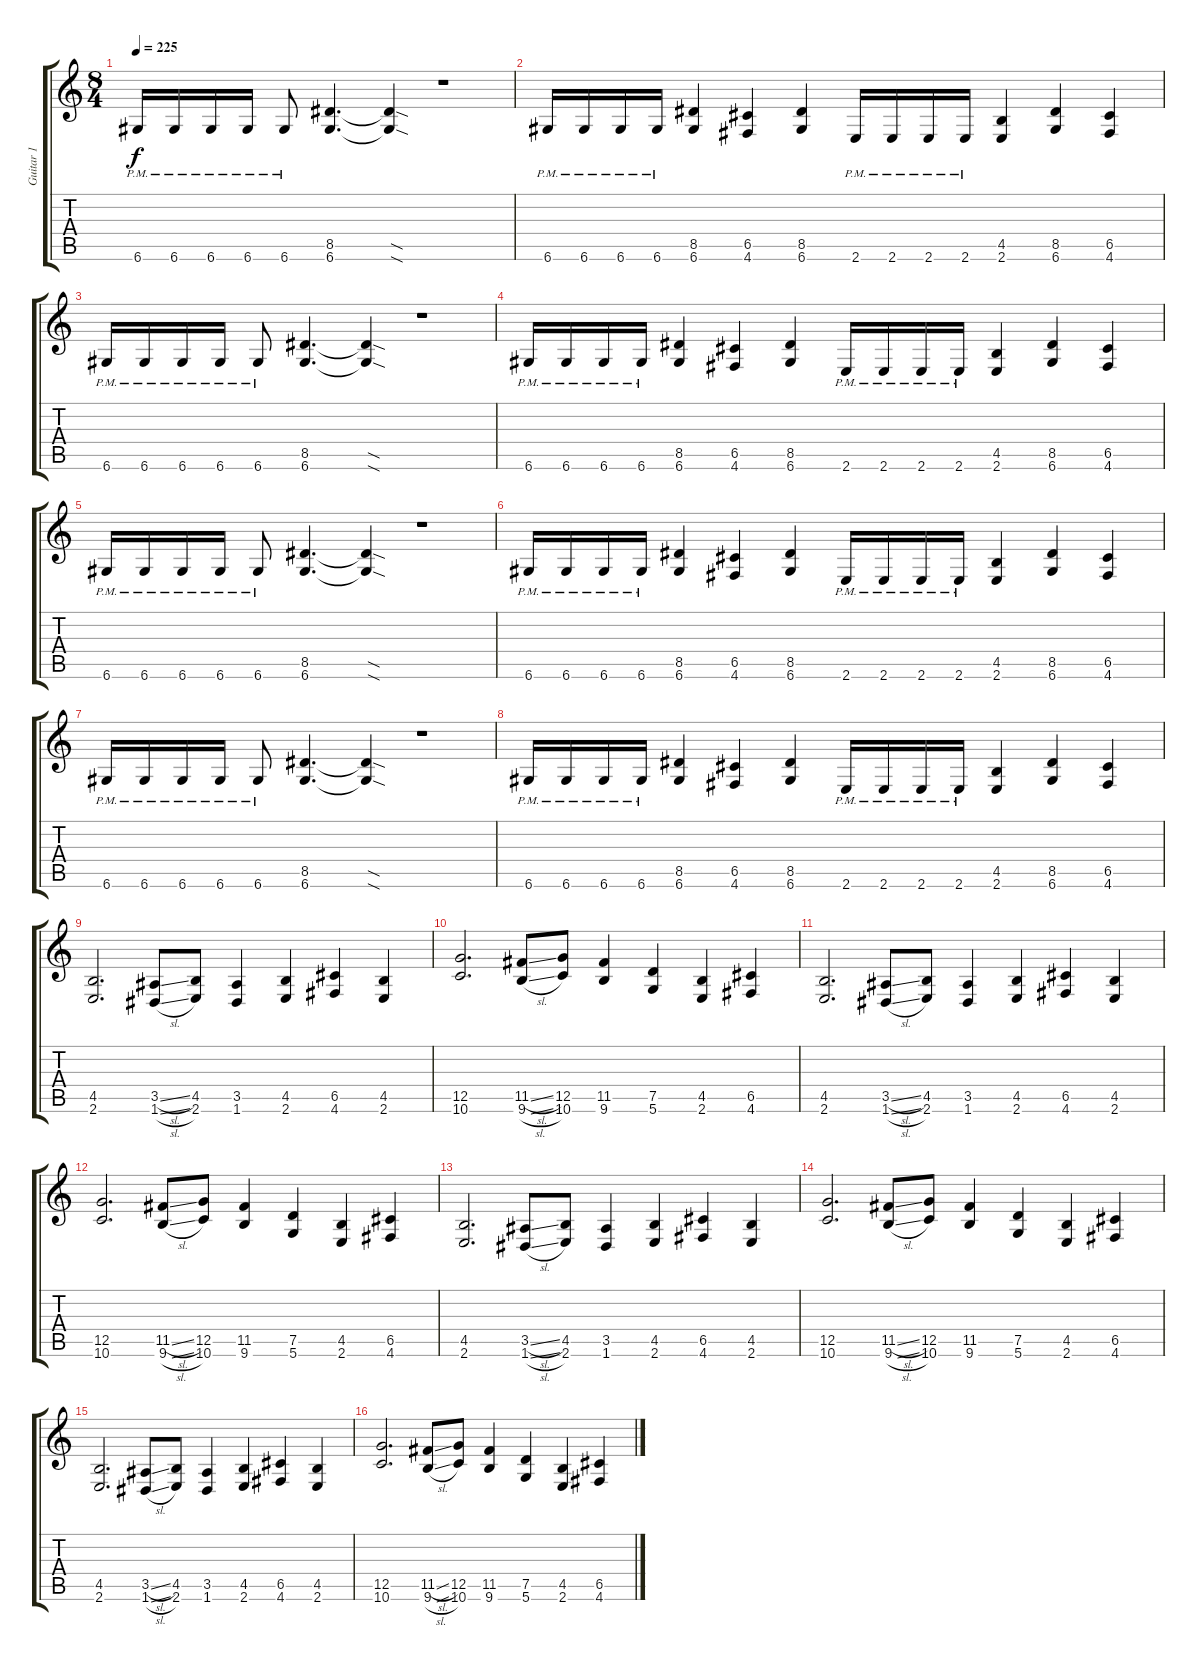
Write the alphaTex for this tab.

\track ("Guitar 1" "Guitar 1") {instrument distortionguitar}
\staff {score tabs}
\tuning (D4 A3 F3 C3 G2 D2) {hide}
\ts (8 4)
\tempo 225
\clef g2
\ks c
6.6{pm}.16{dy f} 6.6{pm}.16 6.6{pm}.16 6.6{pm}.16 6.6{pm}.8 (8.5 6.6).4{d} (8.5{sod t} 6.6{sod t}).4 r.1 |
6.6{pm}.16 6.6{pm}.16 6.6{pm}.16 6.6{pm}.16 (8.5 6.6).4 (6.5 4.6).4 (8.5 6.6).4 2.6{pm}.16 2.6{pm}.16 2.6{pm}.16 2.6{pm}.16 (4.5 2.6).4 (8.5 6.6).4 (6.5 4.6).4 |
6.6{pm}.16 6.6{pm}.16 6.6{pm}.16 6.6{pm}.16 6.6{pm}.8 (8.5 6.6).4{d} (8.5{sod t} 6.6{sod t}).4 r.1 |
6.6{pm}.16 6.6{pm}.16 6.6{pm}.16 6.6{pm}.16 (8.5 6.6).4 (6.5 4.6).4 (8.5 6.6).4 2.6{pm}.16 2.6{pm}.16 2.6{pm}.16 2.6{pm}.16 (4.5 2.6).4 (8.5 6.6).4 (6.5 4.6).4 |
6.6{pm}.16 6.6{pm}.16 6.6{pm}.16 6.6{pm}.16 6.6{pm}.8 (8.5 6.6).4{d} (8.5{sod t} 6.6{sod t}).4 r.1 |
6.6{pm}.16 6.6{pm}.16 6.6{pm}.16 6.6{pm}.16 (8.5 6.6).4 (6.5 4.6).4 (8.5 6.6).4 2.6{pm}.16 2.6{pm}.16 2.6{pm}.16 2.6{pm}.16 (4.5 2.6).4 (8.5 6.6).4 (6.5 4.6).4 |
6.6{pm}.16 6.6{pm}.16 6.6{pm}.16 6.6{pm}.16 6.6{pm}.8 (8.5 6.6).4{d} (8.5{sod t} 6.6{sod t}).4 r.1 |
6.6{pm}.16 6.6{pm}.16 6.6{pm}.16 6.6{pm}.16 (8.5 6.6).4 (6.5 4.6).4 (8.5 6.6).4 2.6{pm}.16 2.6{pm}.16 2.6{pm}.16 2.6{pm}.16 (4.5 2.6).4 (8.5 6.6).4 (6.5 4.6).4 |
(4.5 2.6).2{d} (3.5{sl} 1.6{sl}).8 (4.5 2.6).8 (3.5 1.6).4 (4.5 2.6).4 (6.5 4.6).4 (4.5 2.6).4 |
(12.5 10.6).2{d} (11.5{sl} 9.6{sl}).8 (12.5 10.6).8 (11.5 9.6).4 (7.5 5.6).4 (4.5 2.6).4 (6.5 4.6).4 |
(4.5 2.6).2{d} (3.5{sl} 1.6{sl}).8 (4.5 2.6).8 (3.5 1.6).4 (4.5 2.6).4 (6.5 4.6).4 (4.5 2.6).4 |
(12.5 10.6).2{d} (11.5{sl} 9.6{sl}).8 (12.5 10.6).8 (11.5 9.6).4 (7.5 5.6).4 (4.5 2.6).4 (6.5 4.6).4 |
(4.5 2.6).2{d} (3.5{sl} 1.6{sl}).8 (4.5 2.6).8 (3.5 1.6).4 (4.5 2.6).4 (6.5 4.6).4 (4.5 2.6).4 |
(12.5 10.6).2{d} (11.5{sl} 9.6{sl}).8 (12.5 10.6).8 (11.5 9.6).4 (7.5 5.6).4 (4.5 2.6).4 (6.5 4.6).4 |
(4.5 2.6).2{d} (3.5{sl} 1.6{sl}).8 (4.5 2.6).8 (3.5 1.6).4 (4.5 2.6).4 (6.5 4.6).4 (4.5 2.6).4 |
(12.5 10.6).2{d} (11.5{sl} 9.6{sl}).8 (12.5 10.6).8 (11.5 9.6).4 (7.5 5.6).4 (4.5 2.6).4 (6.5 4.6).4
